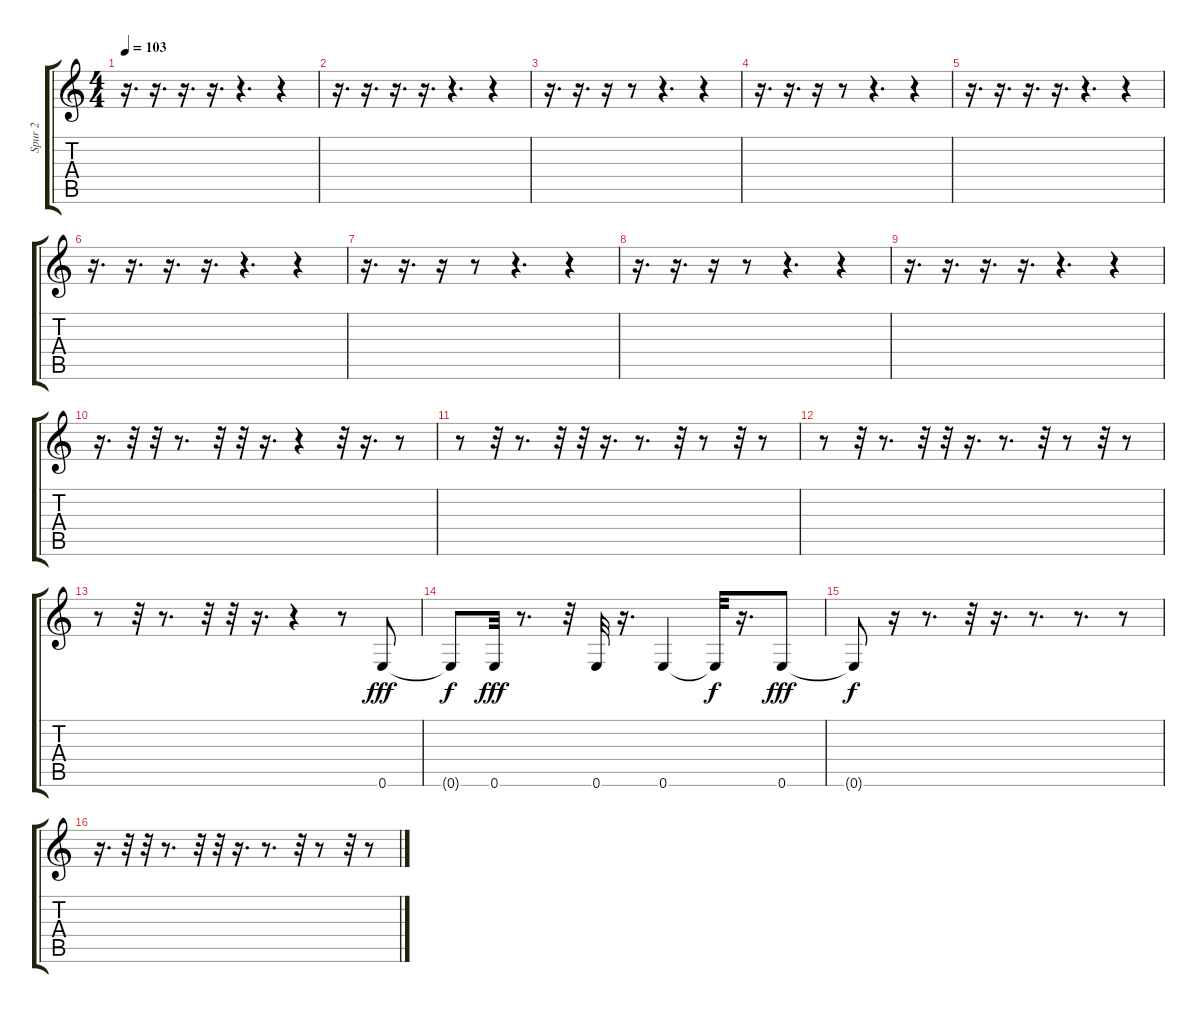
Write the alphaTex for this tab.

\track ("Spur 2" "Spur 2") {instrument synthbass2}
\staff {score tabs}
\tuning (E4 B3 G3 D3 A2 E2) {hide}
\ts (4 4)
\tempo 103
\clef g2
\ks c
r.16{d dy fff} r.16{d} r.16{d} r.16{d} r.4{d} r.4 |
r.16{d} r.16{d} r.16{d} r.16{d} r.4{d} r.4 |
r.16{d} r.16{d} r.16 r.8 r.4{d} r.4 |
r.16{d} r.16{d} r.16 r.8 r.4{d} r.4 |
r.16{d} r.16{d} r.16{d} r.16{d} r.4{d} r.4 |
r.16{d} r.16{d} r.16{d} r.16{d} r.4{d} r.4 |
r.16{d} r.16{d} r.16 r.8 r.4{d} r.4 |
r.16{d} r.16{d} r.16 r.8 r.4{d} r.4 |
r.16{d} r.16{d} r.16{d} r.16{d} r.4{d} r.4 |
r.16{d} r.32 r.32 r.8{d} r.32 r.32 r.16{d} r.4 r.32 r.16{d} r.8 |
r.8 r.32 r.8{d} r.32 r.32 r.16{d} r.8{d} r.32 r.8 r.32 r.8 |
r.8 r.32 r.8{d} r.32 r.32 r.16{d} r.8{d} r.32 r.8 r.32 r.8 |
r.8 r.32 r.8{d} r.32 r.32 r.16{d} r.4 r.8 0.6.8 |
0.6{t}.8{dy f} 0.6.32{dy fff} r.8{d} r.32 0.6.32 r.16{d} 0.6.4 0.6{t}.32{dy f} r.16{d} 0.6.8{dy fff} |
0.6{t}.8{dy f} r.16 r.8{d} r.32 r.16{d} r.8{d} r.8{d} r.8 |
r.16{d} r.32 r.32 r.8{d} r.32 r.32 r.16{d} r.8{d} r.32 r.8 r.32 r.8
